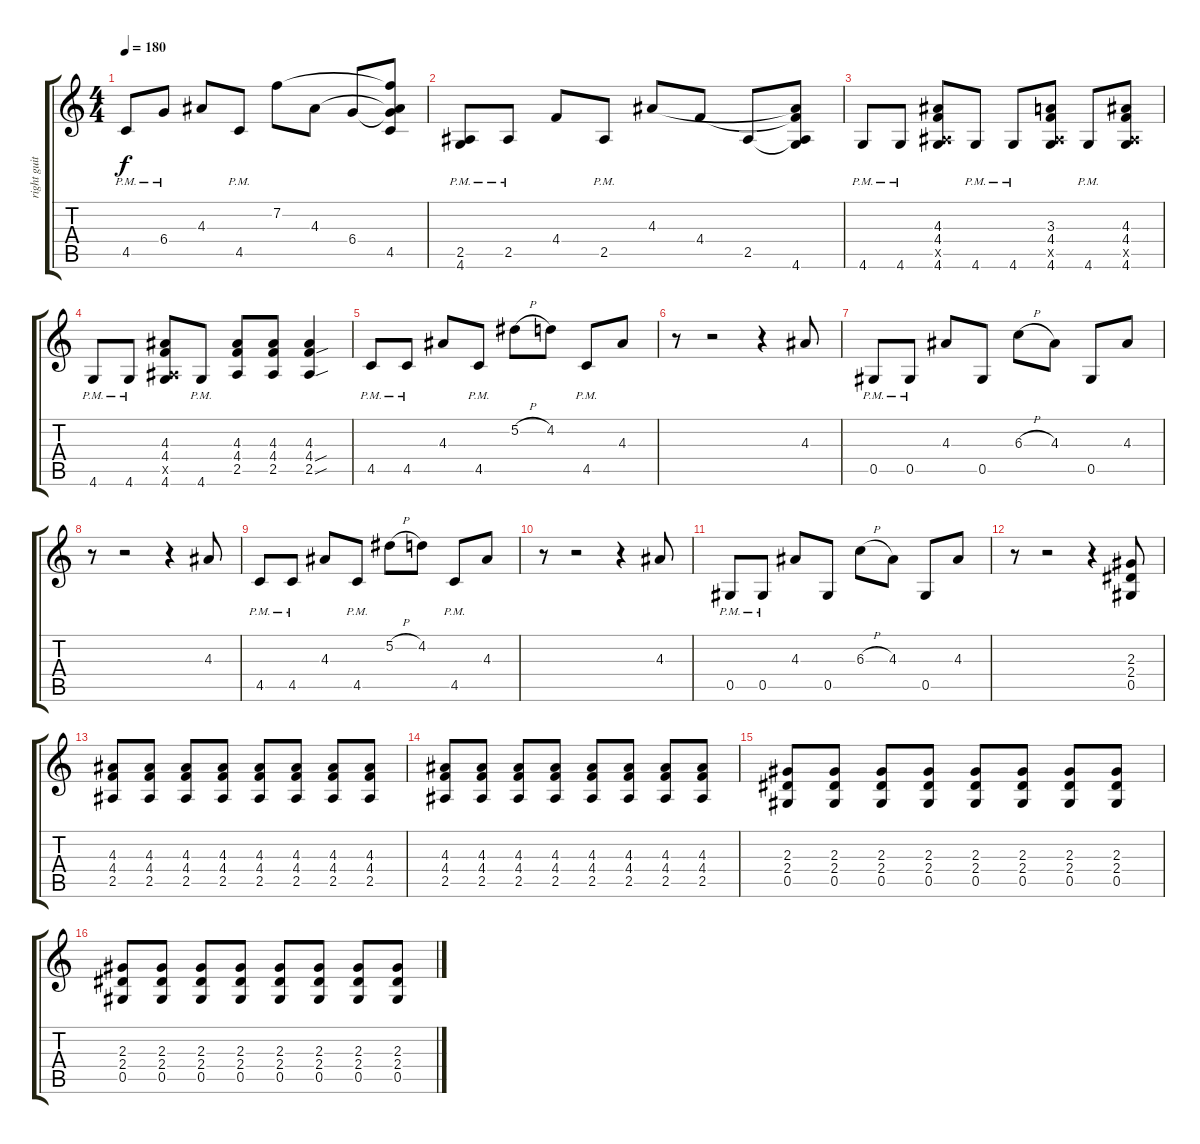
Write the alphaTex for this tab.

\track ("right guitar" "right guit") {instrument overdrivenguitar}
\staff {score tabs}
\tuning (Eb4 Bb3 Gb3 Db3 Ab2 Eb2) {hide}
\ts (4 4)
\tempo 180
\clef g2
\ks c
4.5{pm}.8{dy f} 6.4{pm}.8 4.3.8 4.5{pm}.8 7.2.8 4.3.8 6.4.8 (7.2{t} 4.3{t} 6.4{t} 4.5).8 |
(2.5{pm} 4.6{t}).8 2.5{pm}.8 4.4.8 2.5{pm}.8 4.3.8 4.4.8 2.5.8 (4.3{t} 4.4{t} 2.5{t} 4.6).8 |
4.6{pm}.8 4.6{pm}.8 (4.3 4.4 2.5{x} 4.6).8 4.6{pm}.8 4.6{pm}.8 (3.3 4.4 2.5{x} 4.6).8 4.6{pm}.8 (4.3 4.4 2.5{x} 4.6).8 |
4.6{pm}.8 4.6{pm}.8 (4.3 4.4 2.5{x} 4.6).8 4.6{pm}.8 (4.3 4.4 2.5).8 (4.3 4.4 2.5).8 (4.3 4.4{sou} 2.5{sou}).4 |
4.5{pm}.8 4.5{pm}.8 4.3.8 4.5{pm}.8 5.2{h}.8 4.2.8 4.5{pm}.8 4.3.8 |
r.8 r.2 r.4 4.3.8 |
0.5{pm}.8 0.5{pm}.8 4.3.8 0.5.8 6.3{h}.8 4.3.8 0.5.8 4.3.8 |
r.8 r.2 r.4 4.3.8 |
4.5{pm}.8 4.5{pm}.8 4.3.8 4.5{pm}.8 5.2{h}.8 4.2.8 4.5{pm}.8 4.3.8 |
r.8 r.2 r.4 4.3.8 |
0.5{pm}.8 0.5{pm}.8 4.3.8 0.5.8 6.3{h}.8 4.3.8 0.5.8 4.3.8 |
r.8 r.2 r.4 (2.3 2.4 0.5).8 |
(4.3 4.4 2.5).8 (4.3 4.4 2.5).8 (4.3 4.4 2.5).8 (4.3 4.4 2.5).8 (4.3 4.4 2.5).8 (4.3 4.4 2.5).8 (4.3 4.4 2.5).8 (4.3 4.4 2.5).8 |
(4.3 4.4 2.5).8 (4.3 4.4 2.5).8 (4.3 4.4 2.5).8 (4.3 4.4 2.5).8 (4.3 4.4 2.5).8 (4.3 4.4 2.5).8 (4.3 4.4 2.5).8 (4.3 4.4 2.5).8 |
(2.3 2.4 0.5).8 (2.3 2.4 0.5).8 (2.3 2.4 0.5).8 (2.3 2.4 0.5).8 (2.3 2.4 0.5).8 (2.3 2.4 0.5).8 (2.3 2.4 0.5).8 (2.3 2.4 0.5).8 |
(2.3 2.4 0.5).8 (2.3 2.4 0.5).8 (2.3 2.4 0.5).8 (2.3 2.4 0.5).8 (2.3 2.4 0.5).8 (2.3 2.4 0.5).8 (2.3 2.4 0.5).8 (2.3 2.4 0.5).8
